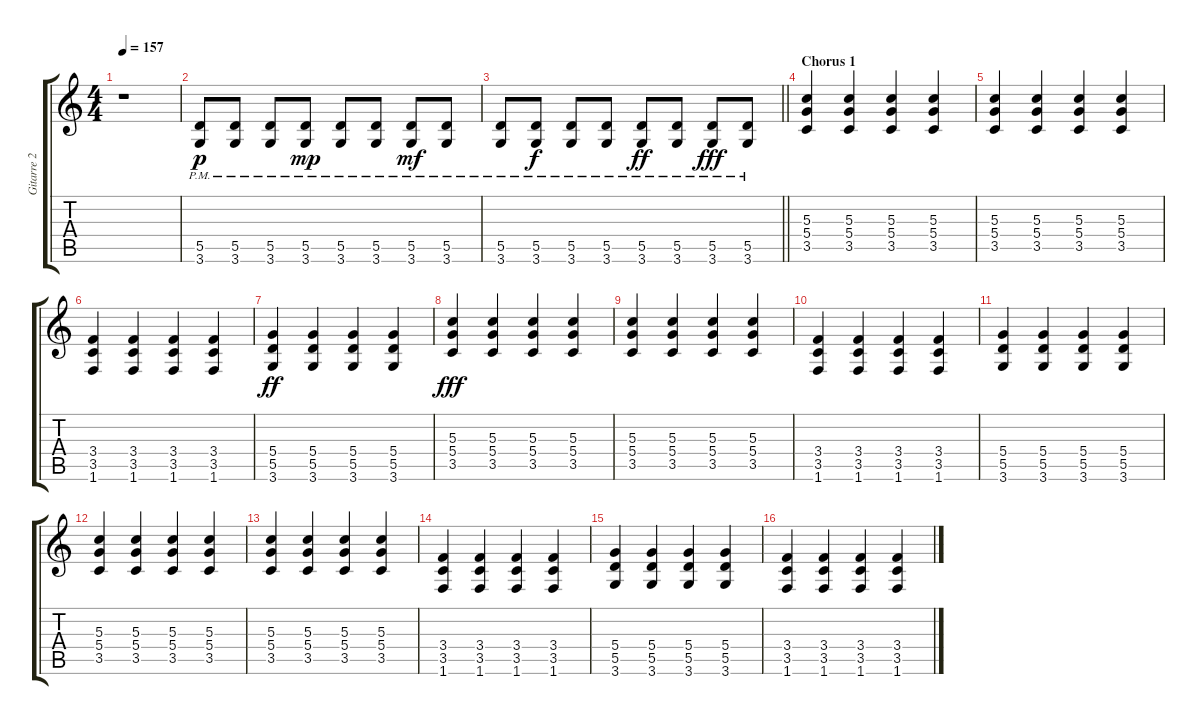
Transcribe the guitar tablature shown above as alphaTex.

\track ("Gitarre 2" "Gitarre 2") {instrument distortionguitar}
\staff {score tabs}
\tuning (E4 B3 G3 D3 A2 E2) {hide}
\ts (4 4)
\tempo 157
\clef g2
\ks c
r.1{dy f} |
(5.5{pm} 3.6{pm}).8{dy p} (5.5{pm} 3.6{pm}).8 (5.5{pm} 3.6{pm}).8 (5.5{pm} 3.6{pm}).8{dy mp} (5.5{pm} 3.6{pm}).8 (5.5{pm} 3.6{pm}).8 (5.5{pm} 3.6{pm}).8{dy mf} (5.5{pm} 3.6{pm}).8 |
\barLineRight lightlight
(5.5{pm} 3.6{pm}).8 (5.5{pm} 3.6{pm}).8{dy f} (5.5{pm} 3.6{pm}).8 (5.5{pm} 3.6{pm}).8 (5.5{pm} 3.6{pm}).8{dy ff} (5.5{pm} 3.6{pm}).8 (5.5{pm} 3.6{pm}).8{dy fff} (5.5{pm} 3.6{pm}).8 |
\section ("" "Chorus 1")
(5.3 5.4 3.5).4 (5.3 5.4 3.5).4 (5.3 5.4 3.5).4 (5.3 5.4 3.5).4 |
(5.3 5.4 3.5).4 (5.3 5.4 3.5).4 (5.3 5.4 3.5).4 (5.3 5.4 3.5).4 |
(3.4 3.5 1.6).4 (3.4 3.5 1.6).4 (3.4 3.5 1.6).4 (3.4 3.5 1.6).4 |
(5.4 5.5 3.6).4{dy ff} (5.4 5.5 3.6).4 (5.4 5.5 3.6).4 (5.4 5.5 3.6).4 |
(5.3 5.4 3.5).4{dy fff} (5.3 5.4 3.5).4 (5.3 5.4 3.5).4 (5.3 5.4 3.5).4 |
(5.3 5.4 3.5).4 (5.3 5.4 3.5).4 (5.3 5.4 3.5).4 (5.3 5.4 3.5).4 |
(3.4 3.5 1.6).4 (3.4 3.5 1.6).4 (3.4 3.5 1.6).4 (3.4 3.5 1.6).4 |
(5.4 5.5 3.6).4 (5.4 5.5 3.6).4 (5.4 5.5 3.6).4 (5.4 5.5 3.6).4 |
(5.3 5.4 3.5).4 (5.3 5.4 3.5).4 (5.3 5.4 3.5).4 (5.3 5.4 3.5).4 |
(5.3 5.4 3.5).4 (5.3 5.4 3.5).4 (5.3 5.4 3.5).4 (5.3 5.4 3.5).4 |
(3.4 3.5 1.6).4 (3.4 3.5 1.6).4 (3.4 3.5 1.6).4 (3.4 3.5 1.6).4 |
(5.4 5.5 3.6).4 (5.4 5.5 3.6).4 (5.4 5.5 3.6).4 (5.4 5.5 3.6).4 |
(3.4 3.5 1.6).4 (3.4 3.5 1.6).4 (3.4 3.5 1.6).4 (3.4 3.5 1.6).4
